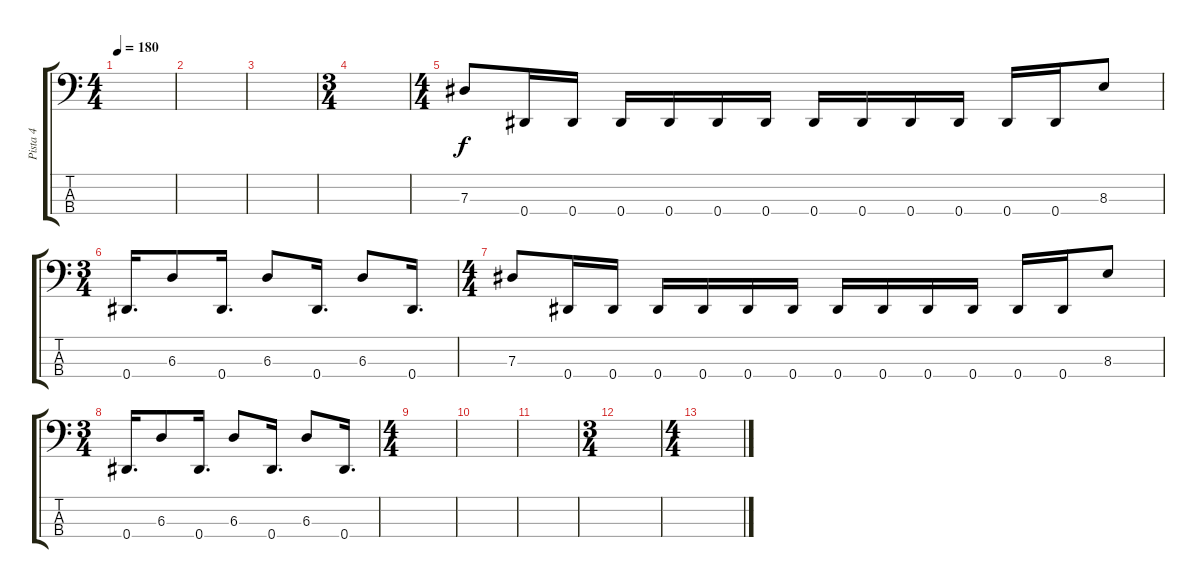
\track ("Pista 4" "Pista 4") {instrument electricbassfinger}
\staff {score tabs}
\tuning (Gb2 Db2 Ab1 Eb1) {hide}
\ts (4 4)
\tempo 180
\clef f4
\ks c
|
|
|
\ts (3 4)
|
\ts (4 4)
7.3.8 0.4.16 0.4.16 0.4.16 0.4.16 0.4.16 0.4.16 0.4.16 0.4.16 0.4.16 0.4.16 0.4.16 0.4.16 8.3.8 |
\ts (3 4)
0.4.16{d} 6.3.8 0.4.16{d} 6.3.8 0.4.16{d} 6.3.8 0.4.16{d} |
\ts (4 4)
7.3.8 0.4.16 0.4.16 0.4.16 0.4.16 0.4.16 0.4.16 0.4.16 0.4.16 0.4.16 0.4.16 0.4.16 0.4.16 8.3.8 |
\ts (3 4)
0.4.16{d} 6.3.8 0.4.16{d} 6.3.8 0.4.16{d} 6.3.8 0.4.16{d} |
\ts (4 4)
|
|
|
\ts (3 4)
|
\ts (4 4)
